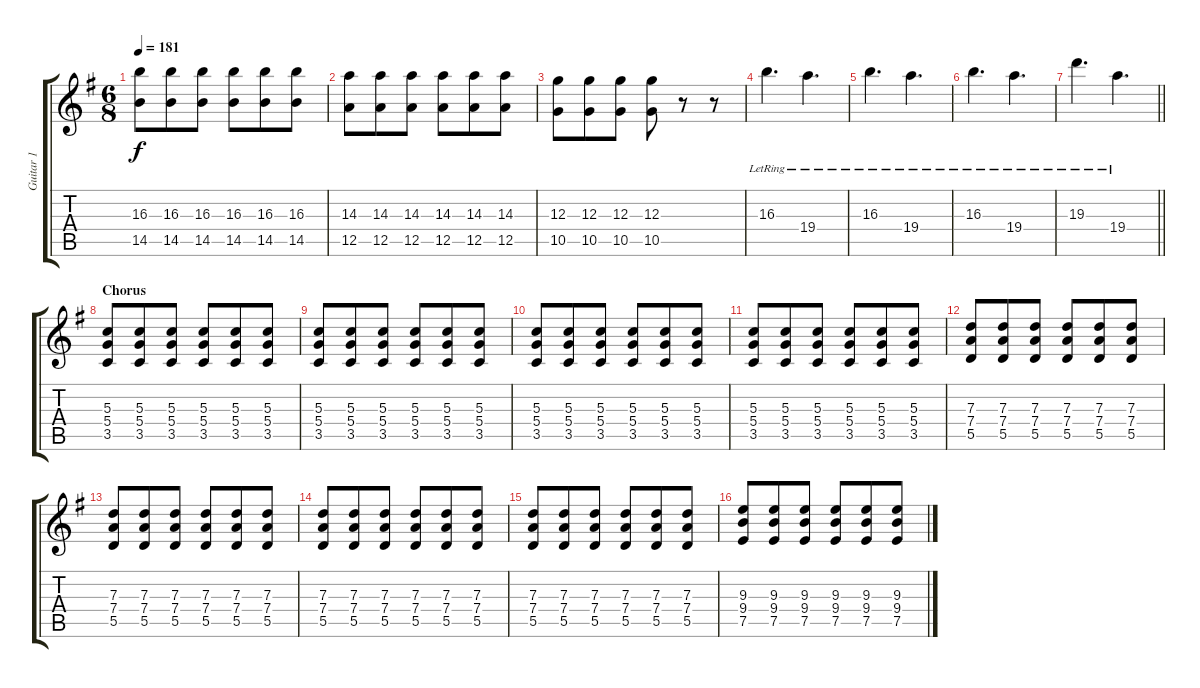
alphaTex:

\track ("Guitar 1" "Guitar 1") {instrument distortionguitar}
\staff {score tabs}
\tuning (E4 B3 G3 D3 A2 E2) {hide}
\ts (6 8)
\tempo 181
\clef g2
\ks eminor
(16.3 14.5).8{dy f} (16.3 14.5).8 (16.3 14.5).8 (16.3 14.5).8 (16.3 14.5).8 (16.3 14.5).8 |
(14.3 12.5).8 (14.3 12.5).8 (14.3 12.5).8 (14.3 12.5).8 (14.3 12.5).8 (14.3 12.5).8 |
(12.3 10.5).8 (12.3 10.5).8 (12.3 10.5).8 (12.3 10.5).8 r.8 r.8 |
16.3{lr}.4{d} 19.4{lr}.4{d} |
16.3{lr}.4{d} 19.4{lr}.4{d} |
16.3{lr}.4{d} 19.4{lr}.4{d} |
\barLineRight lightlight
19.3{lr}.4{d} 19.4{lr}.4{d} |
\section ("" "Chorus")
(5.3 5.4 3.5).8{volume 11 instrument distortionguitar} (5.3 5.4 3.5).8 (5.3 5.4 3.5).8 (5.3 5.4 3.5).8 (5.3 5.4 3.5).8 (5.3 5.4 3.5).8 |
(5.3 5.4 3.5).8 (5.3 5.4 3.5).8 (5.3 5.4 3.5).8 (5.3 5.4 3.5).8 (5.3 5.4 3.5).8 (5.3 5.4 3.5).8 |
(5.3 5.4 3.5).8 (5.3 5.4 3.5).8 (5.3 5.4 3.5).8 (5.3 5.4 3.5).8 (5.3 5.4 3.5).8 (5.3 5.4 3.5).8 |
(5.3 5.4 3.5).8 (5.3 5.4 3.5).8 (5.3 5.4 3.5).8 (5.3 5.4 3.5).8 (5.3 5.4 3.5).8 (5.3 5.4 3.5).8 |
(7.3 7.4 5.5).8 (7.3 7.4 5.5).8 (7.3 7.4 5.5).8 (7.3 7.4 5.5).8 (7.3 7.4 5.5).8 (7.3 7.4 5.5).8 |
(7.3 7.4 5.5).8 (7.3 7.4 5.5).8 (7.3 7.4 5.5).8 (7.3 7.4 5.5).8 (7.3 7.4 5.5).8 (7.3 7.4 5.5).8 |
(7.3 7.4 5.5).8 (7.3 7.4 5.5).8 (7.3 7.4 5.5).8 (7.3 7.4 5.5).8 (7.3 7.4 5.5).8 (7.3 7.4 5.5).8 |
(7.3 7.4 5.5).8 (7.3 7.4 5.5).8 (7.3 7.4 5.5).8 (7.3 7.4 5.5).8 (7.3 7.4 5.5).8 (7.3 7.4 5.5).8 |
(9.3 9.4 7.5).8 (9.3 9.4 7.5).8 (9.3 9.4 7.5).8 (9.3 9.4 7.5).8 (9.3 9.4 7.5).8 (9.3 9.4 7.5).8
